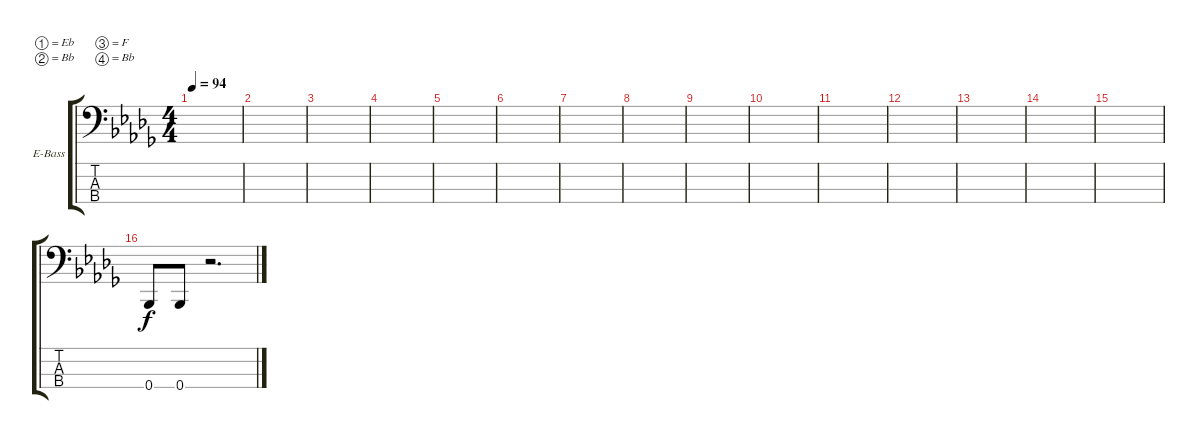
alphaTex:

\bracketExtendMode groupsimilarinstruments
\firstSystemTrackNameOrientation horizontal
\otherSystemsTrackNameOrientation horizontal
\track ("Electric Bass" "E-Bass") {instrument electricbassfinger}
\staff {score tabs}
\tuning (Eb2 Bb1 F1 Bb0)
\ts (4 4)
\tempo 94
\clef f4
\scale
0.552347
\ks bbminor
|
\scale
0.223827 |
\scale
0.223827 |
\scale
0.333333 |
\scale
0.333333 |
\scale
0.333333 |
\scale
0.333333 |
\scale
0.333333 |
\scale
0.333333 |
\scale
0.333333 |
\scale
0.333333 |
\scale
0.333333 |
\scale
0.333333 |
\scale
0.333333 |
\scale
0.333333 |
\scale
0.333333 0.4.8 0.4.8 r.2{d}
